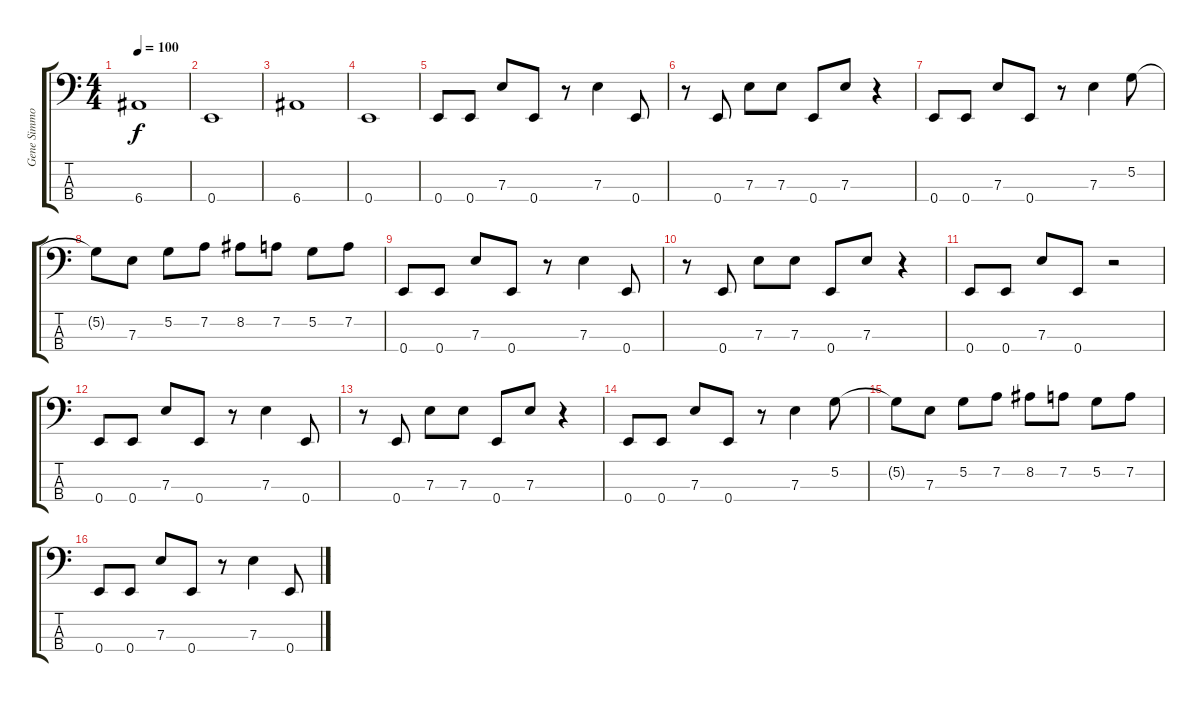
\track ("Gene Simmons" "Gene Simmo") {instrument electricbassfinger}
\staff {score tabs}
\tuning (G2 D2 A1 E1) {hide}
\ts (4 4)
\tempo 100
\clef f4
\ks c
6.4.1{dy f} |
0.4.1 |
6.4.1 |
0.4.1 |
0.4.8 0.4.8 7.3.8 0.4.8 r.8 7.3.4 0.4.8 |
r.8 0.4.8 7.3.8 7.3.8 0.4.8 7.3.8 r.4 |
0.4.8 0.4.8 7.3.8 0.4.8 r.8 7.3.4 5.2.8 |
5.2{t}.8 7.3.8 5.2.8 7.2.8 8.2.8 7.2.8 5.2.8 7.2.8 |
0.4.8 0.4.8 7.3.8 0.4.8 r.8 7.3.4 0.4.8 |
r.8 0.4.8 7.3.8 7.3.8 0.4.8 7.3.8 r.4 |
0.4.8 0.4.8 7.3.8 0.4.8 r.2 |
0.4.8 0.4.8 7.3.8 0.4.8 r.8 7.3.4 0.4.8 |
r.8 0.4.8 7.3.8 7.3.8 0.4.8 7.3.8 r.4 |
0.4.8 0.4.8 7.3.8 0.4.8 r.8 7.3.4 5.2.8 |
5.2{t}.8 7.3.8 5.2.8 7.2.8 8.2.8 7.2.8 5.2.8 7.2.8 |
0.4.8 0.4.8 7.3.8 0.4.8 r.8 7.3.4 0.4.8
